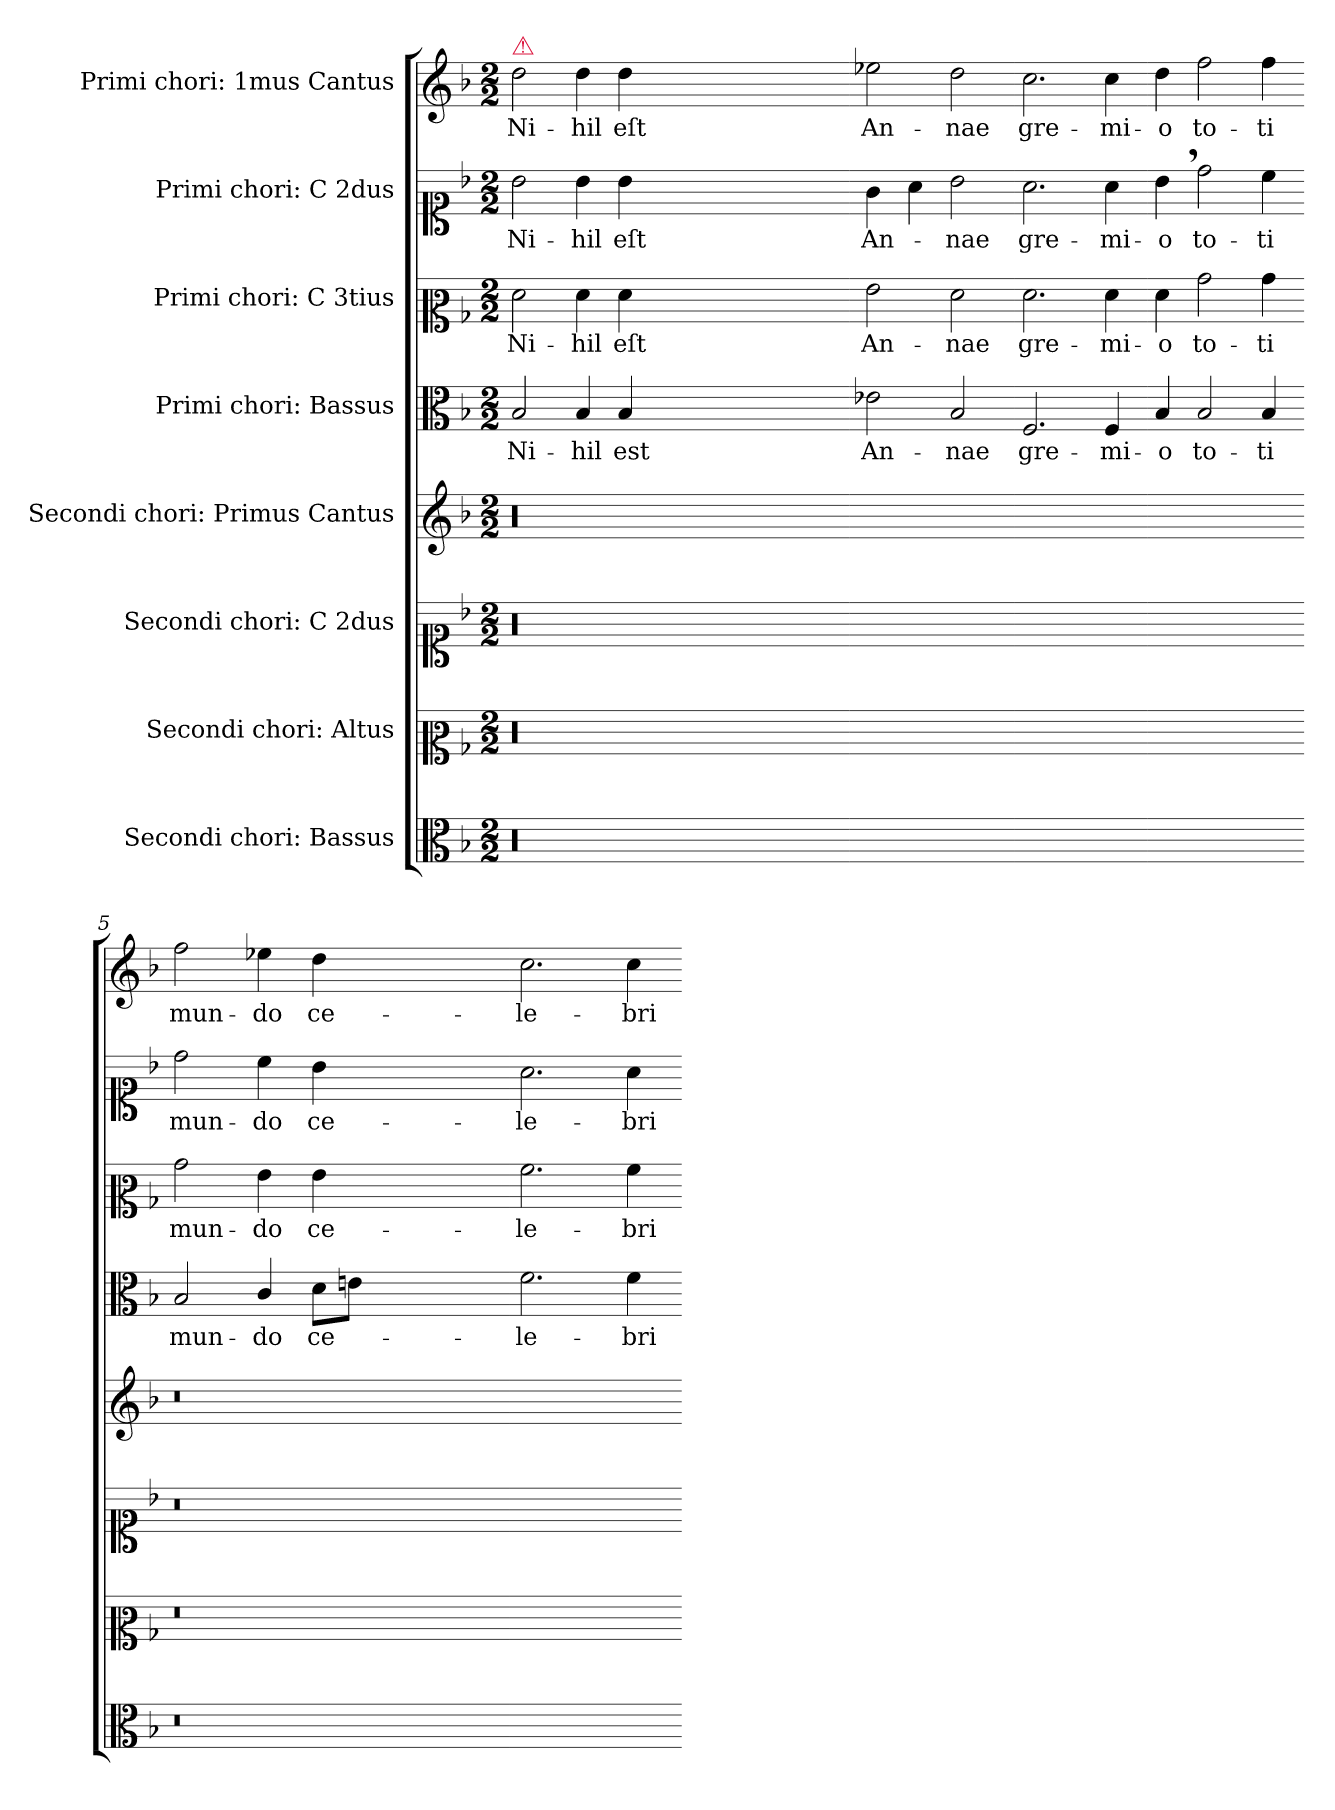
**kern	**kern	**kern	**kern	**kern	**text	**kern	**text	**kern	**text	**kern	**text
*part8	*part7	*part6	*part5	*part4	*part4	*part3	*part3	*part2	*part2	*part1	*part1
*staff8	*staff7	*staff6	*staff5	*staff4	*staff4	*staff3	*staff3	*staff2	*staff2	*staff1	*staff1
*I"Secondi chori: Bassus	*I"Secondi chori: Altus	*I"Secondi chori: C 2dus	*I"Secondi chori: Primus Cantus	*I"Primi chori: Bassus	*	*I"Primi chori: C 3tius	*	*I"Primi chori: C 2dus	*	*I"Primi chori: 1mus Cantus	*
*clefC3	*clefC2	*clefC1	*clefG2	*clefC3	*	*clefC2	*	*clefC1	*	*clefG2	*
*k[b-]	*k[b-]	*k[b-]	*k[b-]	*k[b-]	*	*k[b-]	*	*k[b-]	*	*k[b-]	*
*M2/2	*M2/2	*M2/2	*M2/2	*M2/2	*	*M2/2	*	*M2/2	*	*M2/2	*
=1	=1	=1	=1	=1	=1	=1	=1	=1	=1	=1	=1
!	!	!	!	!	!	!	!	!	!	!LO:TX:a:color=crimson:t=⚠	!
00r	00r	00r	00r	2B-/	Ni-	2f\	Ni-	2b-\	Ni-	2dd\	Ni-
.	.	.	.	4B-/	-hil	4f\	-hil	4b-\	-hil	4dd\	-hil
.	.	.	.	4B-/	est	4f\	eſt	4b-\	eſt	4dd\	eſt
.	.	.	.	0.ryy	.	0.ryy	.	0.ryy	.	0.ryy	.
=2-	=2-	=2-	=2-	=2-	=2-	=2-	=2-	=2-	=2-	=2-	=2-
1ryy	1ryy	1ryy	1ryy	2e-X\	An-	2g\	An-	4g\	An-	2ee-X\	An-
.	.	.	.	.	.	.	.	4a\	.	.	.
.	.	.	.	2B-/	-nae	2f\	-nae	2b-\	-nae	2dd\	-nae
=3-	=3-	=3-	=3-	=3-	=3-	=3-	=3-	=3-	=3-	=3-	=3-
1ryy	1ryy	1ryy	1ryy	2.F/	gre-	2.f\	gre-	2.a\	gre-	2.cc\	gre-
.	.	.	.	4F/	-mi-	4f\	-mi-	4a\	-mi-	4cc\	-mi-
=4-	=4-	=4-	=4-	=4-	=4-	=4-	=4-	=4-	=4-	=4-	=4-
1ryy	1ryy	1ryy	1ryy	4B-/	-o	4f\	-o	4b-,<\	-o	4dd\	-o
.	.	.	.	2B-/	to-	2b-\	to-	2dd\	to-	2ff\	to-
.	.	.	.	4B-/	-ti	4b-\	-ti	4cc\	-ti	4ff\	-ti
=5-	=5-	=5-	=5-	=5-	=5-	=5-	=5-	=5-	=5-	=5-	=5-
0r	0r	0r	0r	2B-/	mun-	2b-\	mun-	2dd\	mun-	2ff\	mun-
.	.	.	.	4c/	-do	4g\	-do	4cc\	-do	4ee-X\	-do
.	.	.	.	8d\L	ce-	4g\	ce-	4b-\	ce-	4dd\	ce-
.	.	.	.	8en\J	.	.	.	.	.	.	.
.	.	.	.	1ryy	.	1ryy	.	1ryy	.	1ryy	.
=6-	=6-	=6-	=6-	=6-	=6-	=6-	=6-	=6-	=6-	=6-	=6-
1ryy	1ryy	1ryy	1ryy	2.f\	-le-	2.a\	-le-	2.a\	-le-	2.cc\	-le-
.	.	.	.	4f\	-bri-	4a\	-bri-	4a\	-bri-	4cc\	-bri-
=-	=-	=-	=-	=-	=-	=-	=-	=-	=-	=-	=-
*-	*-	*-	*-	*-	*-	*-	*-	*-	*-	*-	*-
